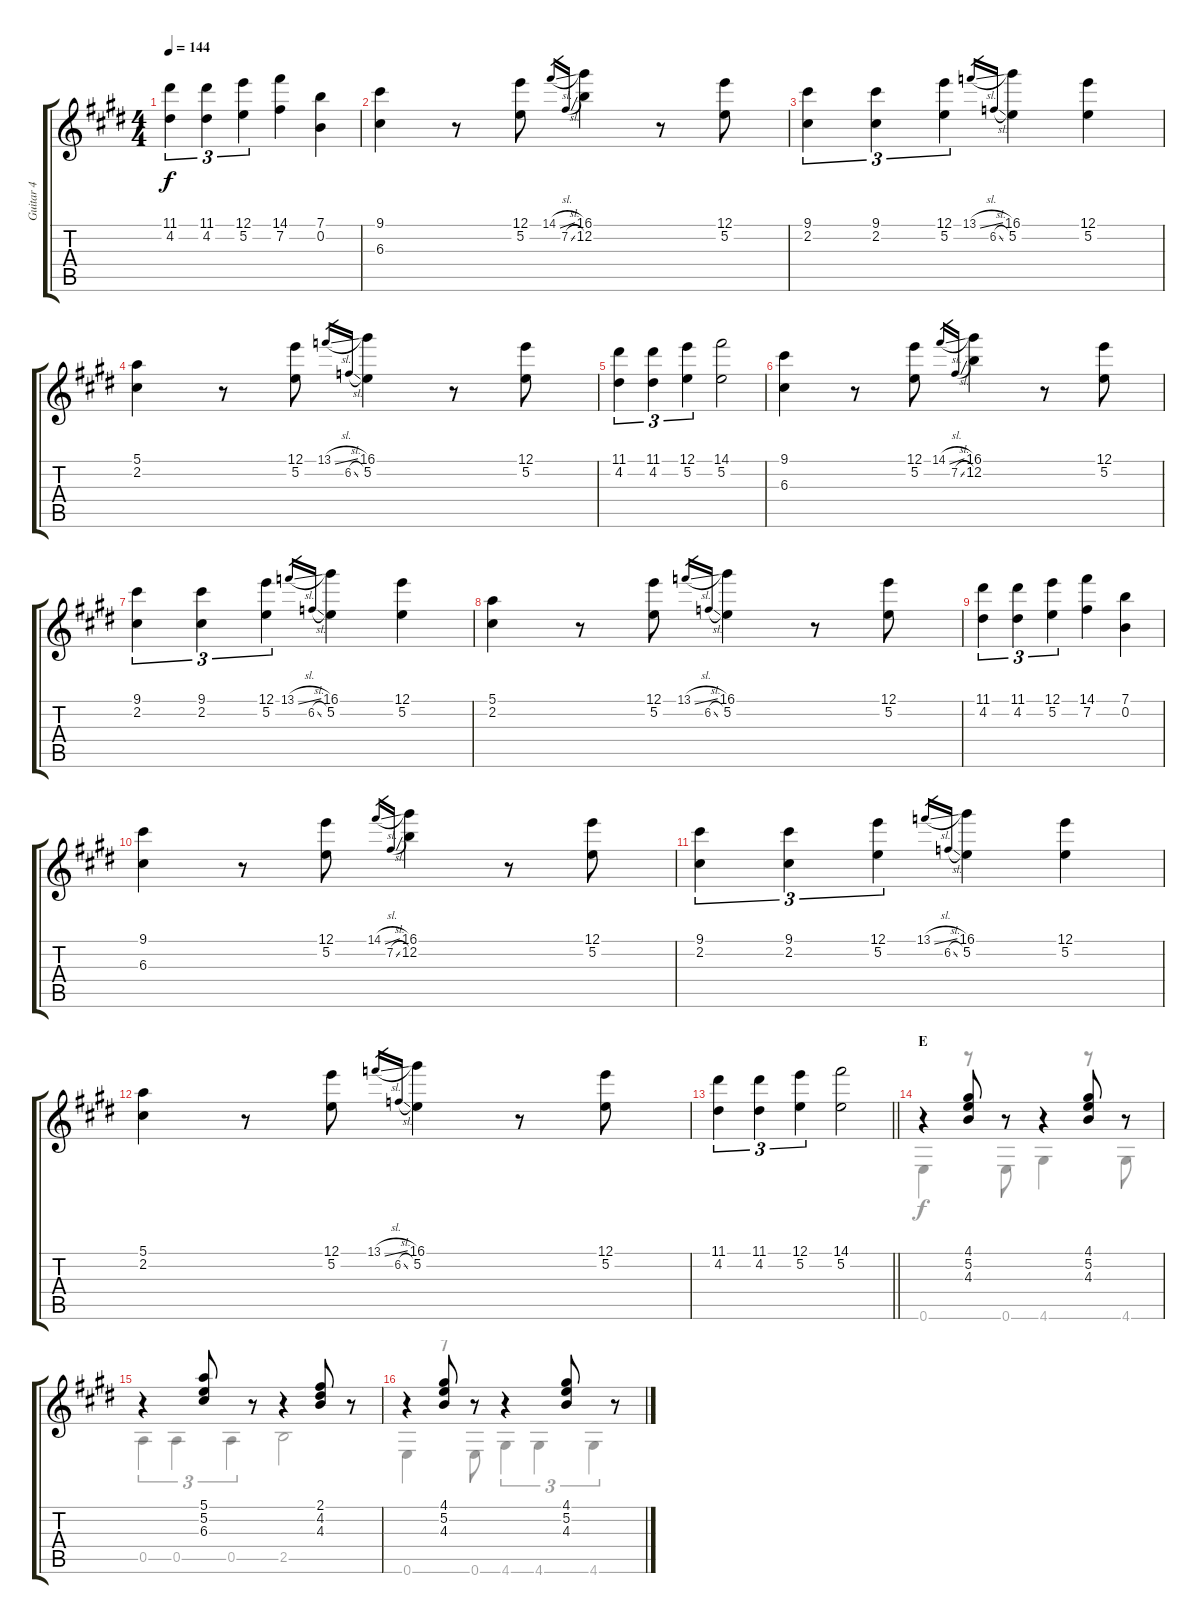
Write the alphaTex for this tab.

\track ("Guitar 4" "Guitar 4") {instrument acousticguitarnylon}
\staff {score tabs}
\tuning (E4 B3 G3 D3 A2 E2) {hide}
\voice
\ts (4 4)
\tempo 144
\clef g2
\ks e
(11.1 4.2).4{tu (3 2) dy f} (11.1 4.2).4{tu (3 2)} (12.1 5.2).4{tu (3 2)} (14.1 7.2).4 (7.1 0.2).4 |
(9.1 6.3).4 r.8 (12.1 5.2).8 14.1{sl}.16{gr} 7.2{sl}.16{gr} (16.1 12.2).4 r.8 (12.1 5.2).8 |
(9.1 2.2).4{tu (3 2)} (9.1 2.2).4{tu (3 2)} (12.1 5.2).4{tu (3 2)} 13.1{sl}.16{gr} 6.2{sl}.16{gr} (16.1 5.2).4 (12.1 5.2).4 |
(5.1 2.2).4 r.8 (12.1 5.2).8 13.1{sl}.16{gr} 6.2{sl}.16{gr} (16.1 5.2).4 r.8 (12.1 5.2).8 |
(11.1 4.2).4{tu (3 2)} (11.1 4.2).4{tu (3 2)} (12.1 5.2).4{tu (3 2)} (14.1 5.2).2 |
(9.1 6.3).4 r.8 (12.1 5.2).8 14.1{sl}.16{gr} 7.2{sl}.16{gr} (16.1 12.2).4 r.8 (12.1 5.2).8 |
(9.1 2.2).4{tu (3 2)} (9.1 2.2).4{tu (3 2)} (12.1 5.2).4{tu (3 2)} 13.1{sl}.16{gr} 6.2{sl}.16{gr} (16.1 5.2).4 (12.1 5.2).4 |
(5.1 2.2).4 r.8 (12.1 5.2).8 13.1{sl}.16{gr} 6.2{sl}.16{gr} (16.1 5.2).4 r.8 (12.1 5.2).8 |
(11.1 4.2).4{tu (3 2)} (11.1 4.2).4{tu (3 2)} (12.1 5.2).4{tu (3 2)} (14.1 7.2).4 (7.1 0.2).4 |
(9.1 6.3).4 r.8 (12.1 5.2).8 14.1{sl}.16{gr} 7.2{sl}.16{gr} (16.1 12.2).4 r.8 (12.1 5.2).8 |
(9.1 2.2).4{tu (3 2)} (9.1 2.2).4{tu (3 2)} (12.1 5.2).4{tu (3 2)} 13.1{sl}.16{gr} 6.2{sl}.16{gr} (16.1 5.2).4 (12.1 5.2).4 |
(5.1 2.2).4 r.8 (12.1 5.2).8 13.1{sl}.16{gr} 6.2{sl}.16{gr} (16.1 5.2).4 r.8 (12.1 5.2).8 |
\barLineRight lightlight
(11.1 4.2).4{tu (3 2)} (11.1 4.2).4{tu (3 2)} (12.1 5.2).4{tu (3 2)} (14.1 5.2).2 |
\section ("" "E")
r.4 (4.1 5.2 4.3).8 r.8 r.4 (4.1 5.2 4.3).8 r.8 |
r.4 (5.1 5.2 6.3).8 r.8 r.4 (2.1 4.2 4.3).8 r.8 |
r.4 (4.1 5.2 4.3).8 r.8 r.4 (4.1 5.2 4.3).8 r.8
\voice
\clef g2
\ottava regular
\simile none
\ks e
|
|
|
|
|
|
|
|
|
|
|
|
\barLineRight lightlight
|
0.6.4 r.8 0.6.8 4.6.4 r.8 4.6.8 |
0.5.4{tu (3 2)} 0.5.4{tu (3 2)} 0.5.4{tu (3 2)} 2.5.2 |
0.6.4 r.8 0.6.8 4.6.4{tu (3 2)} 4.6.4{tu (3 2)} 4.6.4{tu (3 2)}
